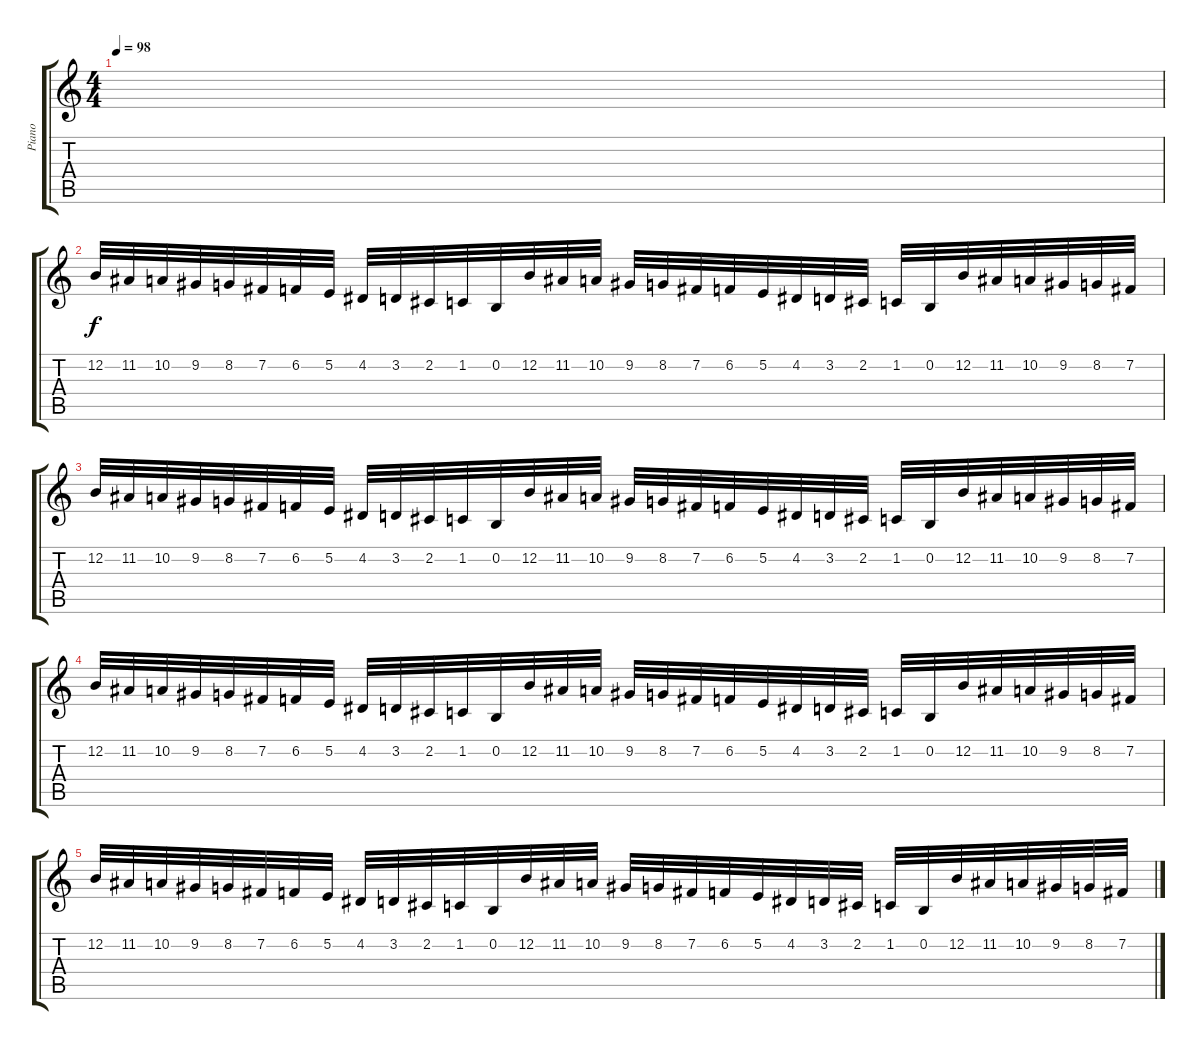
\track ("Piano" "Piano") {instrument harpsichord}
\staff {score tabs}
\tuning (E4 B3 G3 D3 A2 E2) {hide}
\ts (4 4)
\tempo 98
\clef g2
\ks c
|
12.2.32 11.2.32 10.2.32 9.2.32 8.2.32 7.2.32 6.2.32 5.2.32 4.2.32 3.2.32 2.2.32 1.2.32 0.2.32 12.2.32 11.2.32 10.2.32 9.2.32 8.2.32 7.2.32 6.2.32 5.2.32 4.2.32 3.2.32 2.2.32 1.2.32 0.2.32 12.2.32 11.2.32 10.2.32 9.2.32 8.2.32 7.2.32 |
12.2.32 11.2.32 10.2.32 9.2.32 8.2.32 7.2.32 6.2.32 5.2.32 4.2.32 3.2.32 2.2.32 1.2.32 0.2.32 12.2.32 11.2.32 10.2.32 9.2.32 8.2.32 7.2.32 6.2.32 5.2.32 4.2.32 3.2.32 2.2.32 1.2.32 0.2.32 12.2.32 11.2.32 10.2.32 9.2.32 8.2.32 7.2.32 |
12.2.32 11.2.32 10.2.32 9.2.32 8.2.32 7.2.32 6.2.32 5.2.32 4.2.32 3.2.32 2.2.32 1.2.32 0.2.32 12.2.32 11.2.32 10.2.32 9.2.32 8.2.32 7.2.32 6.2.32 5.2.32 4.2.32 3.2.32 2.2.32 1.2.32 0.2.32 12.2.32 11.2.32 10.2.32 9.2.32 8.2.32 7.2.32 |
12.2.32 11.2.32 10.2.32 9.2.32 8.2.32 7.2.32 6.2.32 5.2.32 4.2.32 3.2.32 2.2.32 1.2.32 0.2.32 12.2.32 11.2.32 10.2.32 9.2.32 8.2.32 7.2.32 6.2.32 5.2.32 4.2.32 3.2.32 2.2.32 1.2.32 0.2.32 12.2.32 11.2.32 10.2.32 9.2.32 8.2.32 7.2.32
